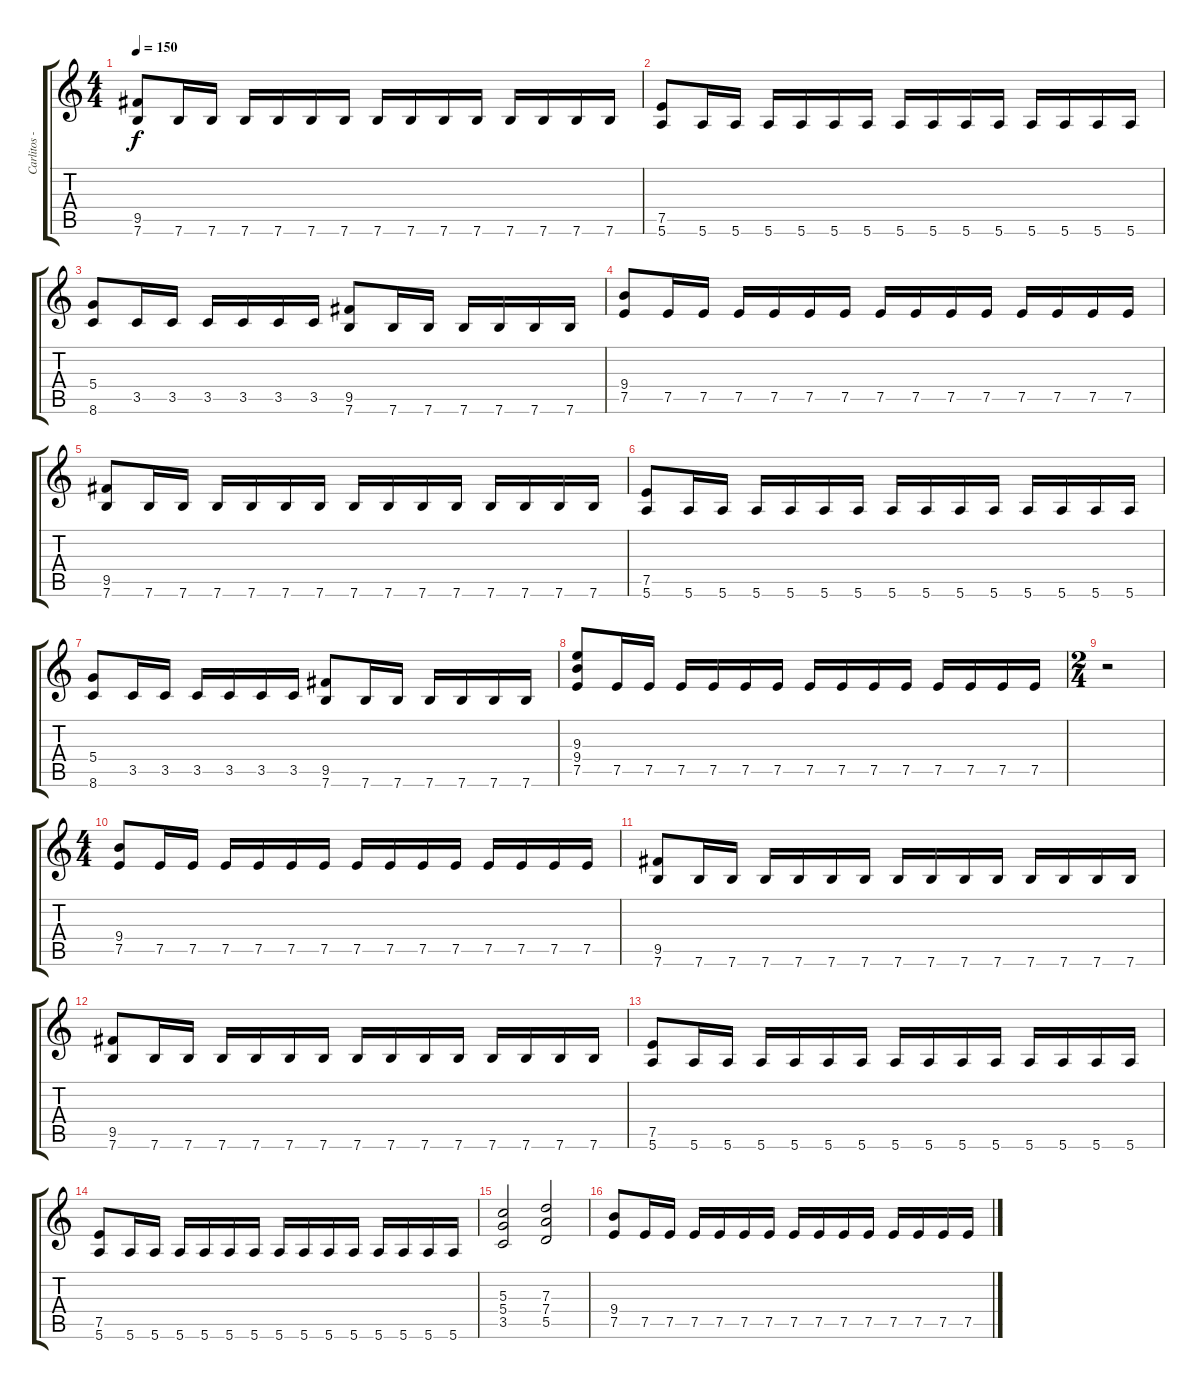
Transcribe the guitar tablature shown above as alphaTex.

\track ("Carlitos - Primera Guitarra" "Carlitos -") {instrument distortionguitar}
\staff {score tabs}
\tuning (E4 B3 G3 D3 A2 E2) {hide}
\ts (4 4)
\tempo 150
\clef g2
\ks c
(9.5 7.6).8{dy f} 7.6.16 7.6.16 7.6.16 7.6.16 7.6.16 7.6.16 7.6.16 7.6.16 7.6.16 7.6.16 7.6.16 7.6.16 7.6.16 7.6.16 |
(7.5 5.6).8 5.6.16 5.6.16 5.6.16 5.6.16 5.6.16 5.6.16 5.6.16 5.6.16 5.6.16 5.6.16 5.6.16 5.6.16 5.6.16 5.6.16 |
(5.4 8.6).8 3.5.16 3.5.16 3.5.16 3.5.16 3.5.16 3.5.16 (9.5 7.6).8 7.6.16 7.6.16 7.6.16 7.6.16 7.6.16 7.6.16 |
(9.4 7.5).8 7.5.16 7.5.16 7.5.16 7.5.16 7.5.16 7.5.16 7.5.16 7.5.16 7.5.16 7.5.16 7.5.16 7.5.16 7.5.16 7.5.16 |
(9.5 7.6).8 7.6.16 7.6.16 7.6.16 7.6.16 7.6.16 7.6.16 7.6.16 7.6.16 7.6.16 7.6.16 7.6.16 7.6.16 7.6.16 7.6.16 |
(7.5 5.6).8 5.6.16 5.6.16 5.6.16 5.6.16 5.6.16 5.6.16 5.6.16 5.6.16 5.6.16 5.6.16 5.6.16 5.6.16 5.6.16 5.6.16 |
(5.4 8.6).8 3.5.16 3.5.16 3.5.16 3.5.16 3.5.16 3.5.16 (9.5 7.6).8 7.6.16 7.6.16 7.6.16 7.6.16 7.6.16 7.6.16 |
(9.3 9.4 7.5).8 7.5.16 7.5.16 7.5.16 7.5.16 7.5.16 7.5.16 7.5.16 7.5.16 7.5.16 7.5.16 7.5.16 7.5.16 7.5.16 7.5.16 |
\ts (2 4)
r.2 |
\ts (4 4)
(9.4 7.5).8 7.5.16 7.5.16 7.5.16 7.5.16 7.5.16 7.5.16 7.5.16 7.5.16 7.5.16 7.5.16 7.5.16 7.5.16 7.5.16 7.5.16 |
(9.5 7.6).8 7.6.16 7.6.16 7.6.16 7.6.16 7.6.16 7.6.16 7.6.16 7.6.16 7.6.16 7.6.16 7.6.16 7.6.16 7.6.16 7.6.16 |
(9.5 7.6).8 7.6.16 7.6.16 7.6.16 7.6.16 7.6.16 7.6.16 7.6.16 7.6.16 7.6.16 7.6.16 7.6.16 7.6.16 7.6.16 7.6.16 |
(7.5 5.6).8 5.6.16 5.6.16 5.6.16 5.6.16 5.6.16 5.6.16 5.6.16 5.6.16 5.6.16 5.6.16 5.6.16 5.6.16 5.6.16 5.6.16 |
(7.5 5.6).8 5.6.16 5.6.16 5.6.16 5.6.16 5.6.16 5.6.16 5.6.16 5.6.16 5.6.16 5.6.16 5.6.16 5.6.16 5.6.16 5.6.16 |
(5.3 5.4 3.5).2 (7.3 7.4 5.5).2 |
(9.4 7.5).8 7.5.16 7.5.16 7.5.16 7.5.16 7.5.16 7.5.16 7.5.16 7.5.16 7.5.16 7.5.16 7.5.16 7.5.16 7.5.16 7.5.16
